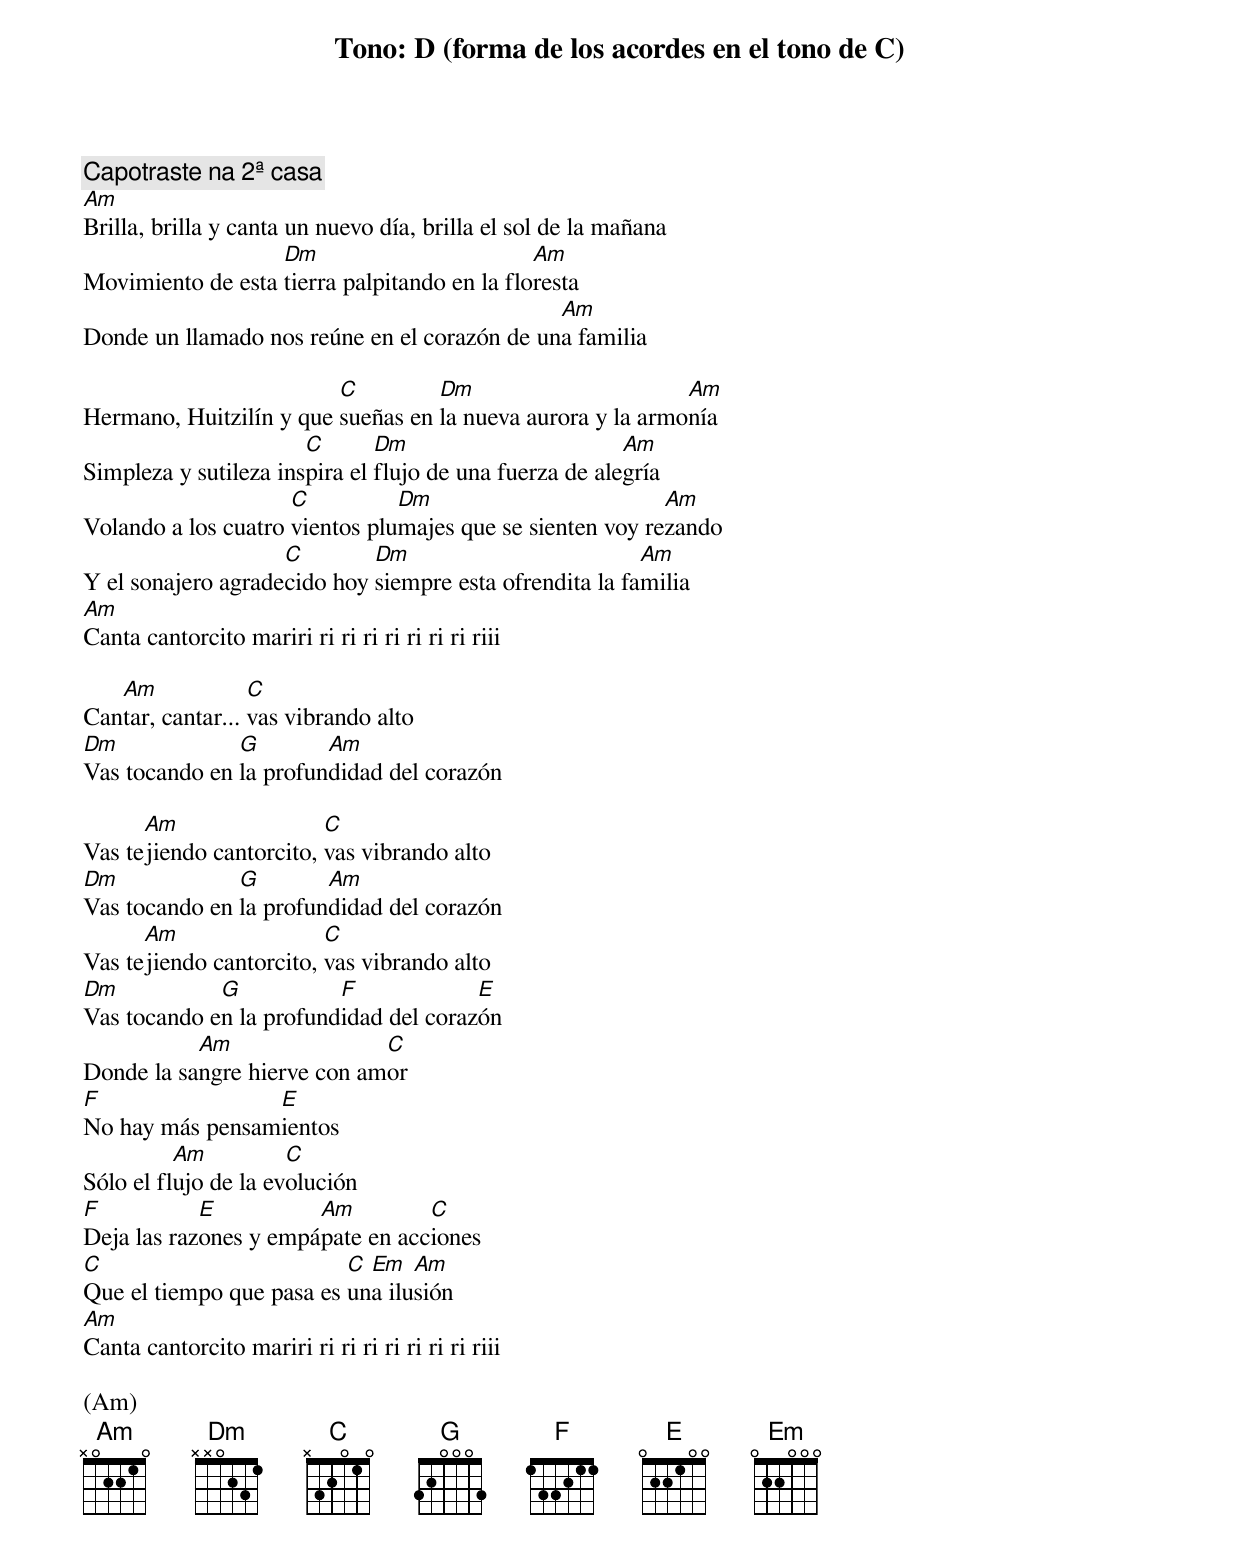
Tono: D (forma de los acordes en el tono de C)

Capotraste na 2ª casa
Am
Brilla, brilla y canta un nuevo día, brilla el sol de la mañana
                   Dm                         Am
Movimiento de esta tierra palpitando en la floresta
                                              Am
Donde un llamado nos reúne en el corazón de una familia

                         C         Dm                       Am
Hermano, Huitzilín y que sueñas en la nueva aurora y la armonía
                       C       Dm                        Am
Simpleza y sutileza inspira el flujo de una fuerza de alegría
                     C          Dm                         Am
Volando a los cuatro vientos plumajes que se sienten voy rezando
                    C        Dm                          Am
Y el sonajero agradecido hoy siempre esta ofrendita la familia
Am
Canta cantorcito mariri ri ri ri ri ri ri ri riii

   Am             C
Cantar, cantar... vas vibrando alto
Dm             G        Am
Vas tocando en la profundidad del corazón

      Am                 C
Vas tejiendo cantorcito, vas vibrando alto
Dm             G        Am
Vas tocando en la profundidad del corazón
      Am                 C
Vas tejiendo cantorcito, vas vibrando alto
Dm           G           F             E
Vas tocando en la profundidad del corazón
           Am                C
Donde la sangre hierve con amor
F                E
No hay más pensamientos
          Am          C
Sólo el flujo de la evolución
F           E          Am         C
Deja las razones y empápate en acciones
C                         C Em   Am
Que el tiempo que pasa es una ilusión
Am
Canta cantorcito mariri ri ri ri ri ri ri ri riii

(Am)
